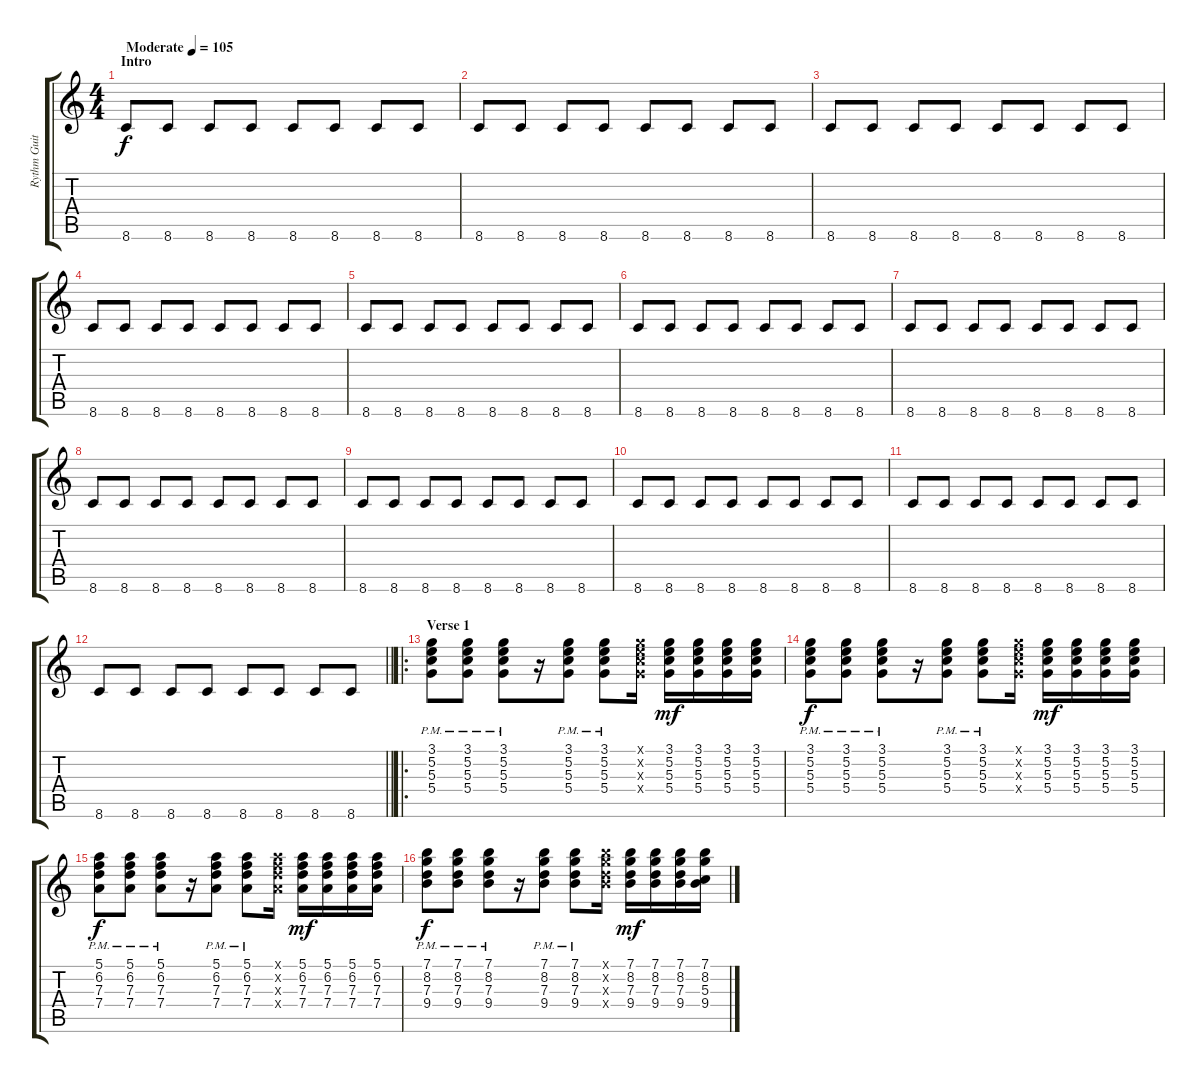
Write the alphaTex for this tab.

\track ("Rythm Guitar" "Rythm Guit") {instrument overdrivenguitar}
\staff {score tabs}
\tuning (E4 B3 G3 D3 A2 E2) {hide}
\ts (4 4)
\section ("" "Intro")
\tempo (105 "Moderate")
\clef g2
\ks c
8.6.8{dy f instrument overdrivenguitar} 8.6.8 8.6.8 8.6.8 8.6.8 8.6.8 8.6.8 8.6.8 |
8.6.8 8.6.8 8.6.8 8.6.8 8.6.8 8.6.8 8.6.8 8.6.8 |
8.6.8 8.6.8 8.6.8 8.6.8 8.6.8 8.6.8 8.6.8 8.6.8 |
8.6.8 8.6.8 8.6.8 8.6.8 8.6.8 8.6.8 8.6.8 8.6.8 |
8.6.8 8.6.8 8.6.8 8.6.8 8.6.8 8.6.8 8.6.8 8.6.8 |
8.6.8 8.6.8 8.6.8 8.6.8 8.6.8 8.6.8 8.6.8 8.6.8 |
8.6.8 8.6.8 8.6.8 8.6.8 8.6.8 8.6.8 8.6.8 8.6.8 |
8.6.8 8.6.8 8.6.8 8.6.8 8.6.8 8.6.8 8.6.8 8.6.8 |
8.6.8 8.6.8 8.6.8 8.6.8 8.6.8 8.6.8 8.6.8 8.6.8 |
8.6.8 8.6.8 8.6.8 8.6.8 8.6.8 8.6.8 8.6.8 8.6.8 |
8.6.8 8.6.8 8.6.8 8.6.8 8.6.8 8.6.8 8.6.8 8.6.8 |
\barLineRight lightlight
8.6.8 8.6.8 8.6.8 8.6.8 8.6.8 8.6.8 8.6.8 8.6.8 |
\ro
\section ("" "Verse 1")
(3.1{pm} 5.2{pm} 5.3{pm} 5.4{pm}).8 (3.1{pm} 5.2{pm} 5.3{pm} 5.4{pm}).8 (3.1{pm} 5.2{pm} 5.3{pm} 5.4{pm}).8 r.16 (3.1{pm} 5.2{pm} 5.3{pm} 5.4{pm}).8 (3.1{pm} 5.2{pm} 5.3{pm} 5.4{pm}).8 (3.1{x} 5.2{x} 5.3{x} 5.4{x}).16 (3.1 5.2 5.3 5.4).16{dy mf} (3.1 5.2 5.3 5.4).16 (3.1 5.2 5.3 5.4).16 (3.1 5.2 5.3 5.4).16 |
(3.1{pm} 5.2{pm} 5.3{pm} 5.4{pm}).8{dy f} (3.1{pm} 5.2{pm} 5.3{pm} 5.4{pm}).8 (3.1{pm} 5.2{pm} 5.3{pm} 5.4{pm}).8 r.16 (3.1{pm} 5.2{pm} 5.3{pm} 5.4{pm}).8 (3.1{pm} 5.2{pm} 5.3{pm} 5.4{pm}).8 (3.1{x} 5.2{x} 5.3{x} 5.4{x}).16 (3.1 5.2 5.3 5.4).16{dy mf} (3.1 5.2 5.3 5.4).16 (3.1 5.2 5.3 5.4).16 (3.1 5.2 5.3 5.4).16 |
(5.1{pm} 6.2{pm} 7.3{pm} 7.4{pm}).8{dy f} (5.1{pm} 6.2{pm} 7.3{pm} 7.4{pm}).8 (5.1{pm} 6.2{pm} 7.3{pm} 7.4{pm}).8 r.16 (5.1{pm} 6.2{pm} 7.3{pm} 7.4{pm}).8 (5.1{pm} 6.2{pm} 7.3{pm} 7.4{pm}).8 (5.1{x} 6.2{x} 7.3{x} 7.4{x}).16 (5.1 6.2 7.3 7.4).16{dy mf} (5.1 6.2 7.3 7.4).16 (5.1 6.2 7.3 7.4).16 (5.1 6.2 7.3 7.4).16 |
(7.1{pm} 8.2{pm} 7.3{pm} 9.4{pm}).8{dy f} (7.1{pm} 8.2{pm} 7.3{pm} 9.4{pm}).8 (7.1{pm} 8.2{pm} 7.3{pm} 9.4{pm}).8 r.16 (7.1{pm} 8.2{pm} 7.3{pm} 9.4{pm}).8 (7.1{pm} 8.2{pm} 7.3{pm} 9.4{pm}).8 (7.1{x} 8.2{x} 7.3{x} 9.4{x}).16 (7.1 8.2 7.3 9.4).16{dy mf} (7.1 8.2 7.3 9.4).16 (7.1 8.2 7.3 9.4).16 (7.1 8.2 5.3 9.4).16
